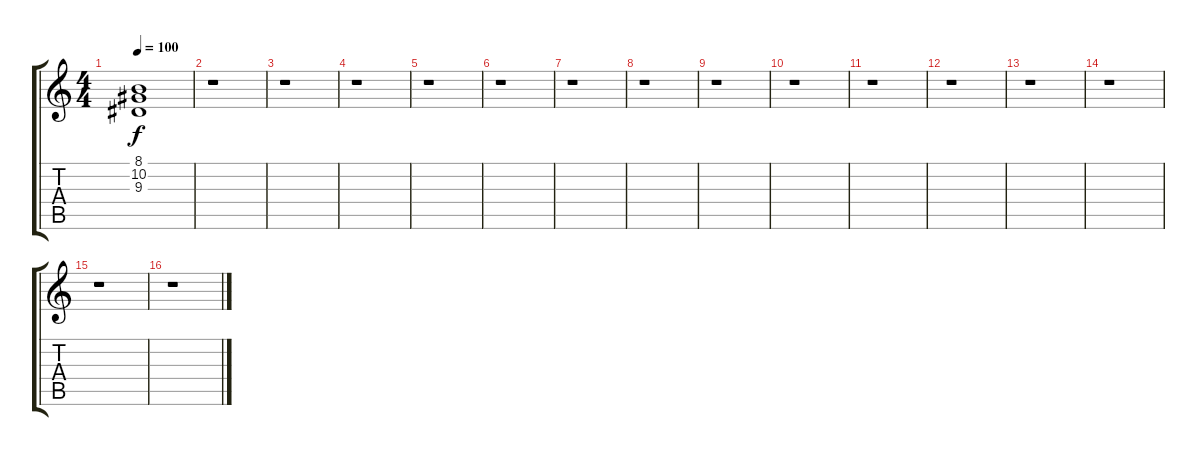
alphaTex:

\track "" {instrument pad6metallic}
\staff {score tabs}
\tuning (Eb4 Bb3 Gb3 Db3 Ab2 Eb2) {hide}
\ts (4 4)
\tempo 100
\clef g2
\ks c
(8.1{t} 10.2{t} 9.3{t}).1{dy f} |
r.1 |
r.1 |
r.1 |
r.1 |
r.1 |
r.1 |
r.1 |
r.1 |
r.1 |
r.1 |
r.1 |
r.1 |
r.1 |
r.1 |
r.1
